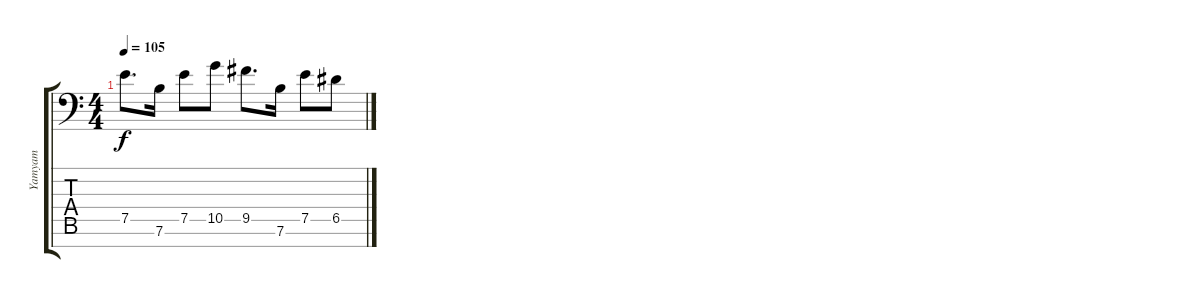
\track ("Yamyam" "Yamyam") {instrument distortionguitar}
\staff {score tabs}
\tuning (E4 B3 G3 D3 A2 E2 A1) {hide}
\ts (4 4)
\tempo 105
\clef f4
\ks c
7.5.8{d dy f} 7.6.16 7.5.8 10.5.8 9.5.8{d} 7.6.16 7.5.8 6.5.8
